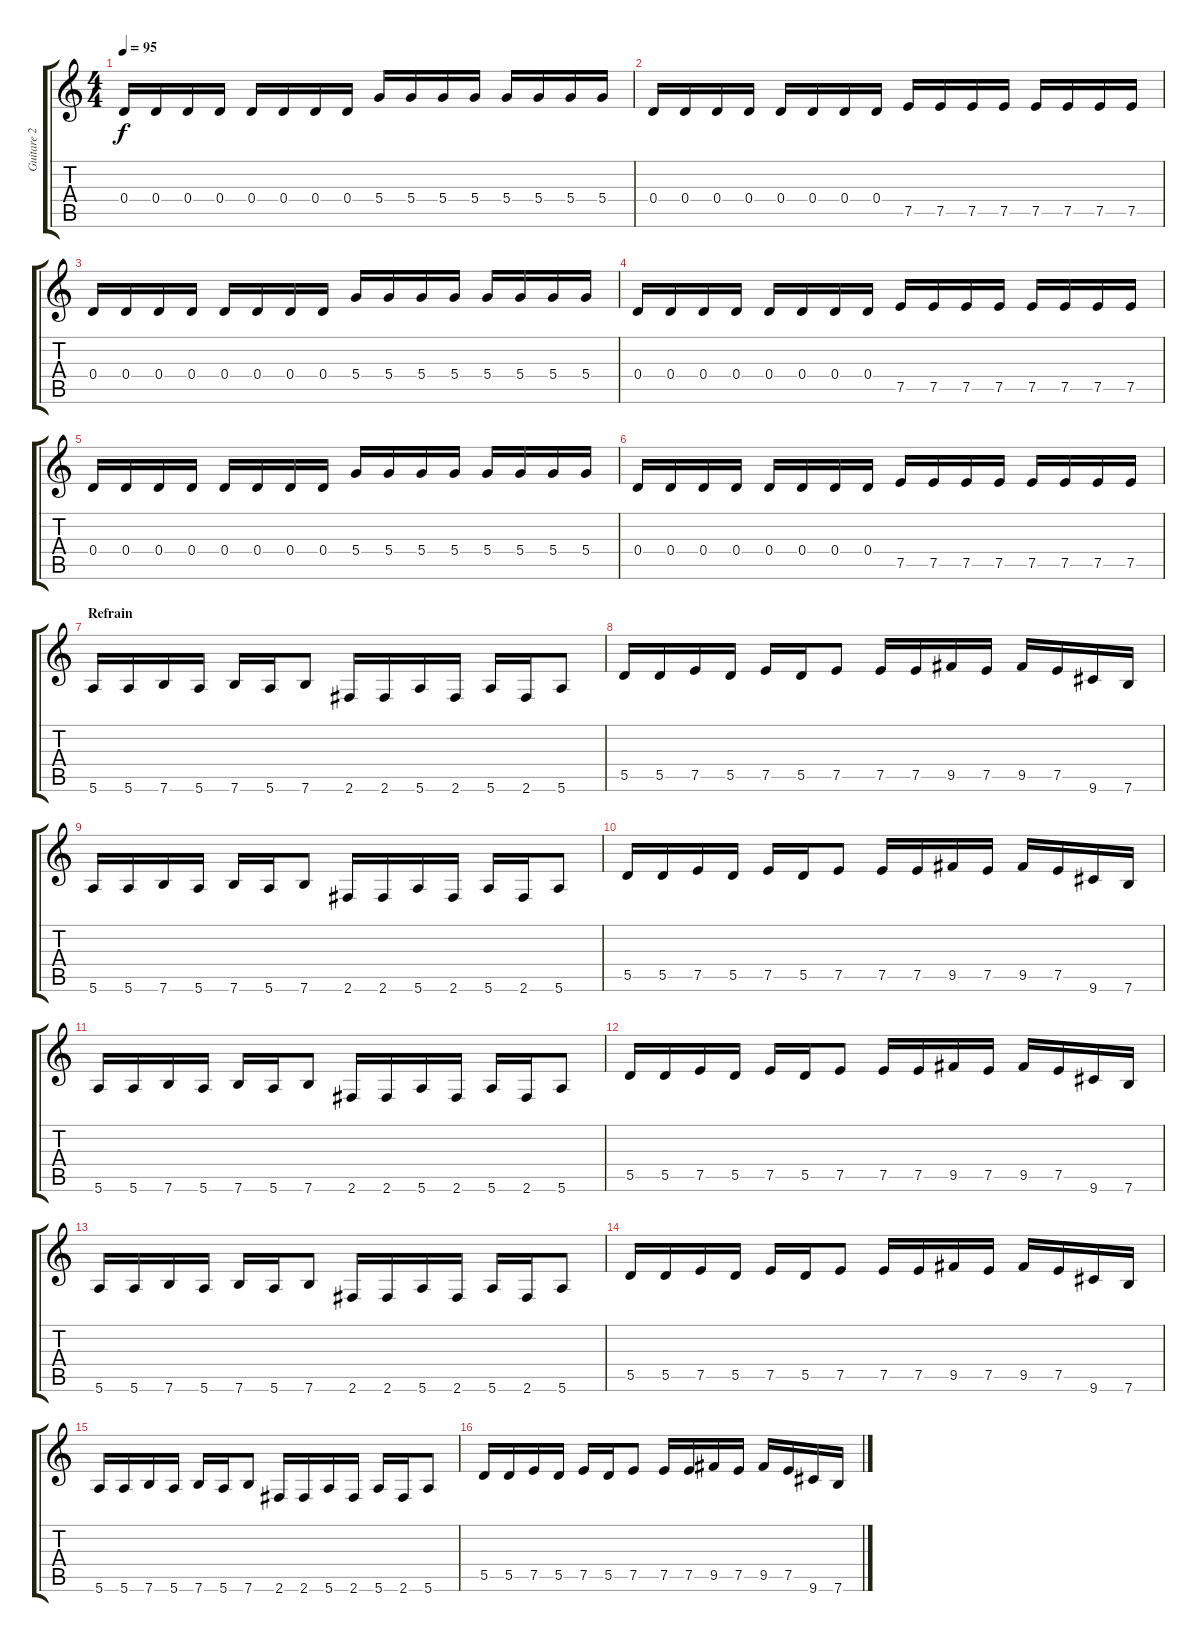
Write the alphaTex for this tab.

\track ("Guitare 2" "Guitare 2") {instrument electricguitarclean}
\staff {score tabs}
\tuning (E4 B3 G3 D3 A2 E2) {hide}
\ts (4 4)
\tempo 95
\clef g2
\ks c
0.4.16{dy f} 0.4.16 0.4.16 0.4.16 0.4.16 0.4.16 0.4.16 0.4.16 5.4.16 5.4.16 5.4.16 5.4.16 5.4.16 5.4.16 5.4.16 5.4.16 |
0.4.16 0.4.16 0.4.16 0.4.16 0.4.16 0.4.16 0.4.16 0.4.16 7.5.16 7.5.16 7.5.16 7.5.16 7.5.16 7.5.16 7.5.16 7.5.16 |
0.4.16 0.4.16 0.4.16 0.4.16 0.4.16 0.4.16 0.4.16 0.4.16 5.4.16 5.4.16 5.4.16 5.4.16 5.4.16 5.4.16 5.4.16 5.4.16 |
0.4.16 0.4.16 0.4.16 0.4.16 0.4.16 0.4.16 0.4.16 0.4.16 7.5.16 7.5.16 7.5.16 7.5.16 7.5.16 7.5.16 7.5.16 7.5.16 |
0.4.16 0.4.16 0.4.16 0.4.16 0.4.16 0.4.16 0.4.16 0.4.16 5.4.16 5.4.16 5.4.16 5.4.16 5.4.16 5.4.16 5.4.16 5.4.16 |
0.4.16 0.4.16 0.4.16 0.4.16 0.4.16 0.4.16 0.4.16 0.4.16 7.5.16 7.5.16 7.5.16 7.5.16 7.5.16 7.5.16 7.5.16 7.5.16 |
\section ("" "Refrain")
5.6.16 5.6.16 7.6.16 5.6.16 7.6.16 5.6.16 7.6.8 2.6.16 2.6.16 5.6.16 2.6.16 5.6.16 2.6.16 5.6.8 |
5.5.16 5.5.16 7.5.16 5.5.16 7.5.16 5.5.16 7.5.8 7.5.16 7.5.16 9.5.16 7.5.16 9.5.16 7.5.16 9.6.16 7.6.16 |
5.6.16 5.6.16 7.6.16 5.6.16 7.6.16 5.6.16 7.6.8 2.6.16 2.6.16 5.6.16 2.6.16 5.6.16 2.6.16 5.6.8 |
5.5.16 5.5.16 7.5.16 5.5.16 7.5.16 5.5.16 7.5.8 7.5.16 7.5.16 9.5.16 7.5.16 9.5.16 7.5.16 9.6.16 7.6.16 |
5.6.16 5.6.16 7.6.16 5.6.16 7.6.16 5.6.16 7.6.8 2.6.16 2.6.16 5.6.16 2.6.16 5.6.16 2.6.16 5.6.8 |
5.5.16 5.5.16 7.5.16 5.5.16 7.5.16 5.5.16 7.5.8 7.5.16 7.5.16 9.5.16 7.5.16 9.5.16 7.5.16 9.6.16 7.6.16 |
5.6.16 5.6.16 7.6.16 5.6.16 7.6.16 5.6.16 7.6.8 2.6.16 2.6.16 5.6.16 2.6.16 5.6.16 2.6.16 5.6.8 |
5.5.16 5.5.16 7.5.16 5.5.16 7.5.16 5.5.16 7.5.8 7.5.16 7.5.16 9.5.16 7.5.16 9.5.16 7.5.16 9.6.16 7.6.16 |
5.6.16 5.6.16 7.6.16 5.6.16 7.6.16 5.6.16 7.6.8 2.6.16 2.6.16 5.6.16 2.6.16 5.6.16 2.6.16 5.6.8 |
5.5.16 5.5.16 7.5.16 5.5.16 7.5.16 5.5.16 7.5.8 7.5.16 7.5.16 9.5.16 7.5.16 9.5.16 7.5.16 9.6.16 7.6.16
